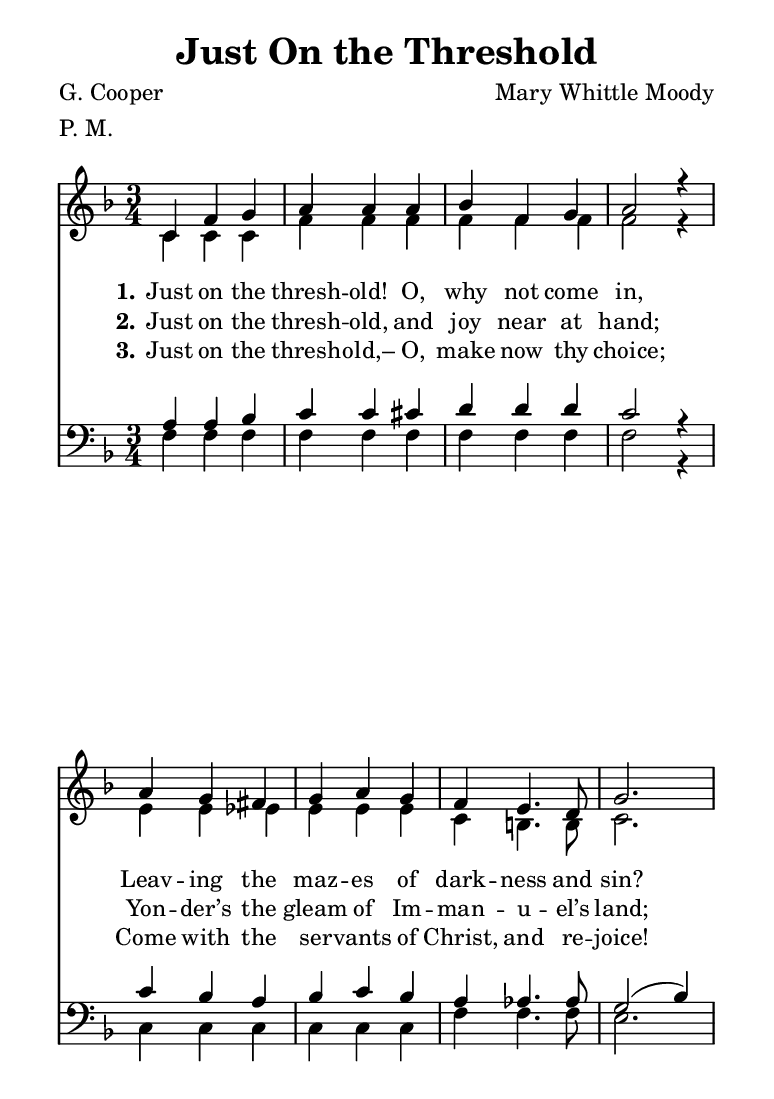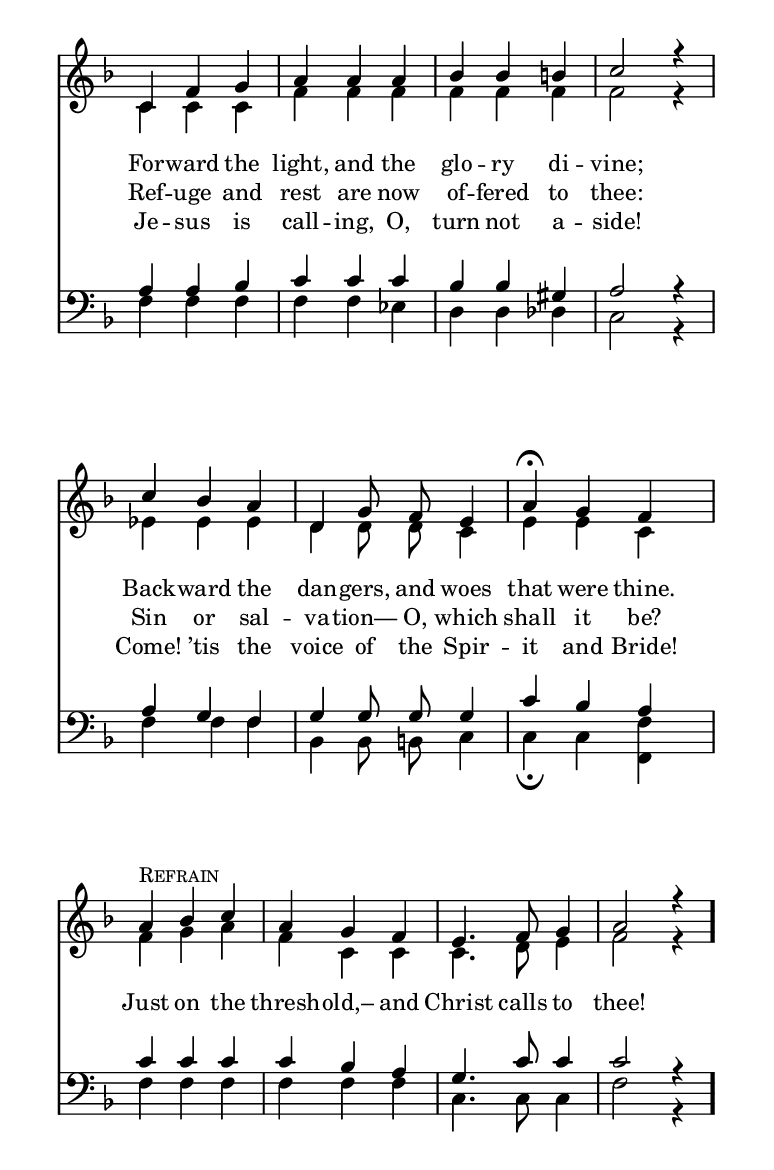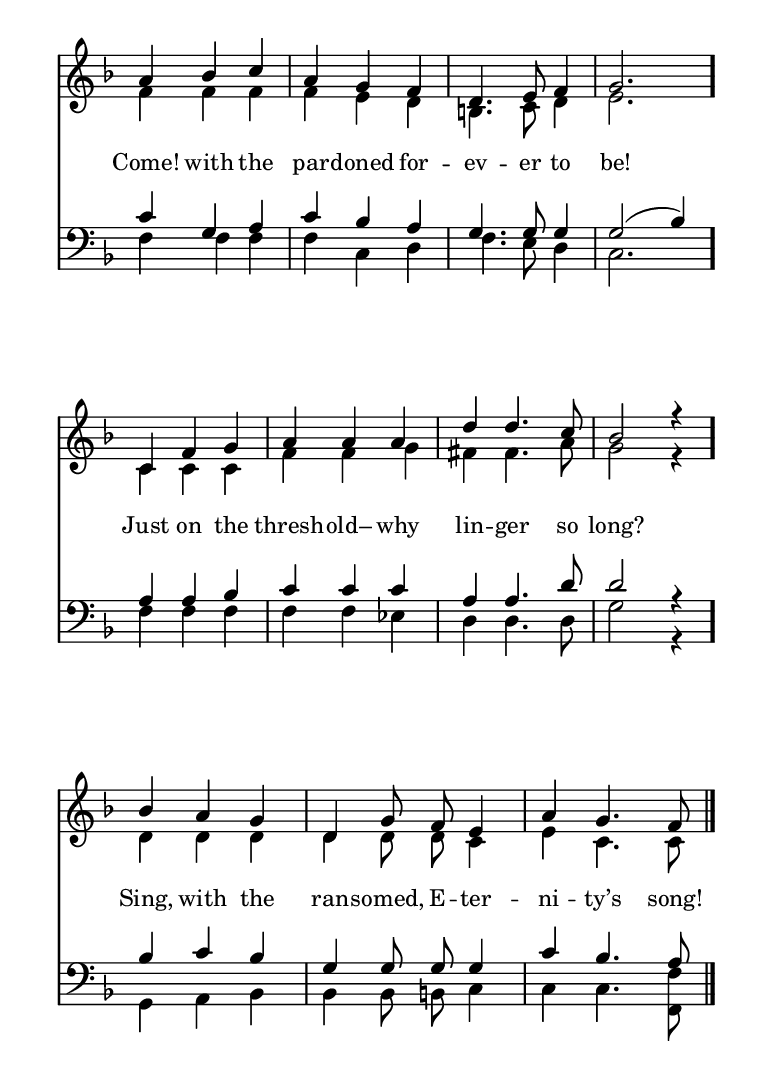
\include "common/global.ily"
\paper {
  \include "common/paper.ily"
  %ragged-bottom = ##t
  ragged-last-bottom = ##t
  systems-per-page = #(cond (is-eogsized 5) (#t #f))
  page-count = #(cond (is-eogsized 2) (#t #f))
  system-count = #(cond (is-eogsized 6) (#t #f))
}

\header{
  hymnnumber = "98"
  title = "Just On the Threshold"
  tunename = "Moment By Moment"
  meter = "P. M."
  poet = "G. Cooper"
  composer = "Mary Whittle Moody"
  %copyright = ""
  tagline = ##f
}

% for fermata in MIDI
ta = { \tempo 4=120 }
tb = { \tempo 4=60 }

patternAA = { c4 c4 c4 | c4 c4 c4 | c4 c4 c4 | c2 c4 }
patternBA = { c4 c4 c4 | c4 c4 c4 | c4 c4. c8 | c2. }
patternBB = { c4 c4 c4 | c4 c4 c4 | c4 c4. c8 | c2( c4) }
patternCA = { c4 c4 c4 | c4 c8 c8 c4 | c4 \tb c4 \ta c4 | c2. }
patternDA = { c4 c4 c4 | c4 c4 c4 | c4. c8 c4 | c2 c4 }
patternEA = { c4 c4 c4 | c4 c4 c4 | c4. c8 c4 | c2. }
patternEB = { c4 c4 c4 | c4 c4 c4 | c4. c8 c4 | c2( c4) }
patternFA = { c4 c4 c4 | c4 c4 c4 | c4 c4. c8 | c2 c4 }
patternGA = { c4 c4 c4 | c4 c8 c8 c4 | c4 c4. c8 | c2. }

global = {
  \include "common/overrides.ily"
  \override Staff.TimeSignature.style = #'()
  \time 3/4
  \override Score.MetronomeMark.transparent = ##t % hide all fermata changes too
  \ta
  \key f \major
  \autoBeamOff
}

notesSoprano = {
\global
\relative c' {

  \changePitch \patternAA { c f g | a a a | bes f g | a r }
  \changePitch \patternBA { a g fis | g a g | f e d | g }
  \changePitch \patternAA { c, f g | a a a | bes bes b | c r }
  \changePitch \patternCA { c bes a | d, g f | e a \fermata g | f }

  << s^\markup { \small \caps "Refrain" }
  \changePitch \patternDA { a bes c | a g f | e f g | a r } >>
  \changePitch \patternEA { a bes c | a g f | d e f | g }
  \changePitch \patternFA { c, f g | a a a | d d c | bes r }
  \changePitch \patternGA { bes a g | d g f | e a g | f }

  \bar "|."

}
}

notesAlto = {
\global
\relative e' {

  \changePitch \patternAA { c c c | f f f | f f f | f r }
  \changePitch \patternBA { e e ees | e e e | c b! b | c }
  \changePitch \patternAA { c c c | f f f | f f f | f r }
  \changePitch \patternCA { ees ees ees | d d d | c e e | c }

  \changePitch \patternDA { f g a | f c c | c d e | f r }
  \changePitch \patternEA { f f f | f e d | b! c d | e }
  \changePitch \patternFA { c c c | f f g | fis fis a | g r }
  \changePitch \patternGA { d d d | d d d | c e c | c }

}
}

notesTenor = {
\global
\relative a {

  \changePitch \patternAA { a a bes | c c cis | d d d | c r }
  \changePitch \patternBB { c bes a | bes c bes | a aes aes | g( bes) }
  \changePitch \patternAA { a a bes | c c c | bes bes gis | a r }
  \changePitch \patternCA { a g f | g g g | g c bes | a }

  \changePitch \patternDA { c c c | c bes a | g c c | c r }
  \changePitch \patternEB { c g a | c bes a | g g g | g( bes) }
  \changePitch \patternFA { a a bes | c c c | a a d | d r }
  \changePitch \patternGA { bes c bes | g g g | g c bes | a }

}
}

notesBass = {
\global
\relative f {

  \changePitch \patternAA { f f f | f f f | f f f | f r }
  \changePitch \patternBA { c c c | c c c | f f f | e }
  \changePitch \patternAA { f f f | f f ees | d d des | c r }
  \changePitch \patternCA { f f f | bes, bes b! | c c \fermata c | <f f,> }

  \changePitch \patternDA { f f f | f f f | c c c | f r }
  \changePitch \patternEA { f f f | f c d | f e d | c }
  \changePitch \patternFA { f f f | f f ees | d d d | g r }
  \changePitch \patternGA { g, a bes | bes bes b! | c c c | <f f,> }

}
}

% This hymn does not have \bar "." at the end of each line as typeset in the
% original

Refrain = \lyricmode {

Just on the thresh -- old,– and Christ calls to thee! \bar "."
Come! with the par -- doned for -- ev -- er to be! \bar "."
Just on the thresh -- old– why lin -- ger so long? \bar "."
Sing, with the ran -- somed, E -- ter -- ni -- ty’s song! \bar "."

}

wordsA = \lyricmode {
\set stanza = "1."

Just on the thresh -- old! O, why not come in,
Leav -- ing the maz -- es of dark -- ness and sin?
For -- ward the light, and the glo -- ry di -- vine;
Back -- ward the dan -- gers, and woes that were thine.

}

wordsB = \lyricmode {
\set stanza = "2."

Just on the thresh -- old, and joy near at hand;
Yon -- der’s the gleam of Im -- man -- u -- el’s land;
Ref -- uge and rest are now of -- fered to thee:
Sin or sal -- va -- tion— O, which shall it be?

\Refrain

}

wordsC = \lyricmode {
\set stanza = "3."

Just on the thresh -- old,– O, make now thy choice;
Come with the ser -- vants of Christ, and re -- joice!
Je -- sus is call -- ing, O, turn not a -- side!
Come! ’tis the voice of the Spir -- it and Bride!

}

\score {
  \context ChoirStaff <<
    \context Staff = upper <<
      \set ChoirStaff.systemStartDelimiter = #'SystemStartBar
      \context Voice  = sopranos { \voiceOne << \notesSoprano >> }
      \context Voice  = altos { \voiceTwo << \notesAlto >> }
      \context Lyrics = one   \lyricsto sopranos \wordsA
      \context Lyrics = two   \lyricsto sopranos \wordsB
      \context Lyrics = three \lyricsto sopranos \wordsC
    >>
    \context Staff = men <<
      \clef bass
      \context Voice  = tenors { \voiceOne << \notesTenor >> }
      \context Voice  = basses { \voiceTwo << \notesBass >> }
    >>
  >>
  \layout {
    \include "common/layout.ily"
  }
  \midi{
    \include "common/midi.ily"
  }
}

%\markup { \fill-line { \column {
%  \line{ \bold 5 \column { \wordsE } } \combine \null \vspace #0.4
%  \line{ \bold 6 \column { \wordsF } } \combine \null \vspace #0.4
%  \line{ \bold 7 \column { \wordsG } } \combine \null \vspace #0.4
%  \line{ \bold 8 \column { \wordsH } } \combine \null \vspace #0.4
%} } }

\version "2.18.0"  % necessary for upgrading to future LilyPond versions.

% vi:set et ts=2 sw=2 ai nocindent syntax=lilypond:
